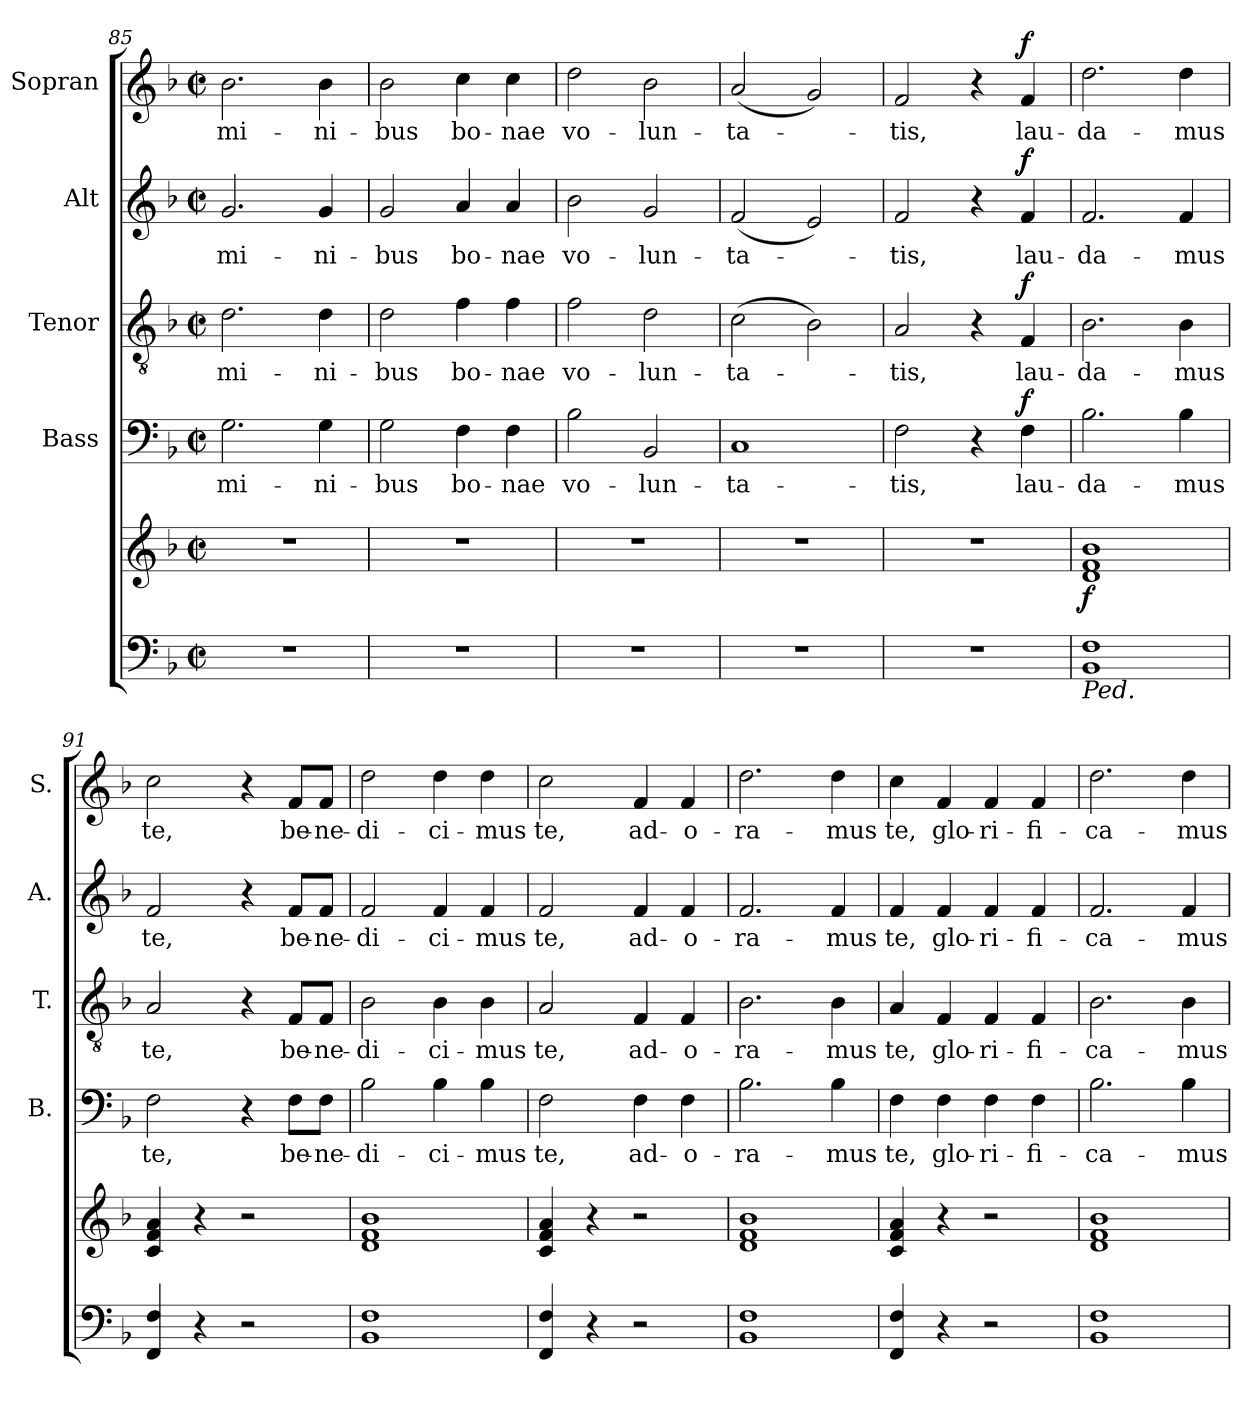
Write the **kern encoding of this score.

**kern	**kern	**dynam	**kern	**text	**dynam	**kern	**text	**dynam	**kern	**text	**dynam	**kern	**text	**dynam
*part5	*part5	*part5	*part4	*part4	*part4	*part3	*part3	*part3	*part2	*part2	*part2	*part1	*part1	*part1
*staff6	*staff5	*staff5/6	*staff4	*staff4	*staff4	*staff3	*staff3	*staff3	*staff2	*staff2	*staff2	*staff1	*staff1	*staff1
*	*	*	*I"Bass	*	*	*I"Tenor	*	*	*I"Alt	*	*	*I"Sopran	*	*
*	*	*	*I'B.	*	*	*I'T.	*	*	*I'A.	*	*	*I'S.	*	*
*clefF4	*clefG2	*	*clefF4	*	*	*clefGv2	*	*	*clefG2	*	*	*clefG2	*	*
*k[b-]	*k[b-]	*	*k[b-]	*	*	*k[b-]	*	*	*k[b-]	*	*	*k[b-]	*	*
*F:	*F:	*	*F:	*	*	*F:	*	*	*F:	*	*	*F:	*	*
*M2/2	*M2/2	*	*M2/2	*	*	*M2/2	*	*	*M2/2	*	*	*M2/2	*	*
*met(c|)	*met(c|)	*	*met(c|)	*	*	*met(c|)	*	*	*met(c|)	*	*	*met(c|)	*	*
=85	=85	=85	=85	=85	=85	=85	=85	=85	=85	=85	=85	=85	=85	=85
!	!	!	!	!LO:LY:b	!	!	!LO:LY:b	!	!	!LO:LY:b	!	!	!LO:LY:b	!
1r	1r	.	2.G\	-mi-	.	2.d\	-mi-	.	2.g/	-mi-	.	2.b-\	-mi-	.
!	!	!	!	!LO:LY:b	!	!	!LO:LY:b	!	!	!LO:LY:b	!	!	!LO:LY:b	!
.	.	.	4G\	-ni-	.	4d\	-ni-	.	4g/	-ni-	.	4b-\	-ni-	.
=86	=86	=86	=86	=86	=86	=86	=86	=86	=86	=86	=86	=86	=86	=86
!	!	!	!	!LO:LY:b	!	!	!LO:LY:b	!	!	!LO:LY:b	!	!	!LO:LY:b	!
1r	1r	.	2G\	-bus	.	2d\	-bus	.	2g/	-bus	.	2b-\	-bus	.
!	!	!	!	!LO:LY:b	!	!	!LO:LY:b	!	!	!LO:LY:b	!	!	!LO:LY:b	!
.	.	.	4F\	bo-	.	4f\	bo-	.	4a/	bo-	.	4cc\	bo-	.
!	!	!	!	!LO:LY:b	!	!	!LO:LY:b	!	!	!LO:LY:b	!	!	!LO:LY:b	!
.	.	.	4F\	-nae	.	4f\	-nae	.	4a/	-nae	.	4cc\	-nae	.
=87	=87	=87	=87	=87	=87	=87	=87	=87	=87	=87	=87	=87	=87	=87
!	!	!	!	!LO:LY:b	!	!	!LO:LY:b	!	!	!LO:LY:b	!	!	!LO:LY:b	!
1r	1r	.	2B-\	vo-	.	2f\	vo-	.	2b-\	vo-	.	2dd\	vo-	.
!	!	!	!	!LO:LY:b	!	!	!LO:LY:b	!	!	!LO:LY:b	!	!	!LO:LY:b	!
.	.	.	2BB-/	-lun-	.	2d\	-lun-	.	2g/	-lun-	.	2b-\	-lun-	.
=88	=88	=88	=88	=88	=88	=88	=88	=88	=88	=88	=88	=88	=88	=88
!	!	!	!	!LO:LY:b	!	!	!LO:LY:b	!	!	!LO:LY:b	!	!	!LO:LY:b	!
1r	1r	.	1C	-ta-	.	(>2c\	-ta-	.	(<2f/	-ta-	.	(<2a/	-ta-	.
.	.	.	.	.	.	2B-\)	.	.	2e/)	.	.	2g/)	.	.
=89	=89	=89	=89	=89	=89	=89	=89	=89	=89	=89	=89	=89	=89	=89
!	!	!	!	!LO:LY:b	!	!	!LO:LY:b	!	!	!LO:LY:b	!	!	!LO:LY:b	!
1r	1r	.	2F\	-tis,	.	2A/	-tis,	.	2f/	-tis,	.	2f/	-tis,	.
.	.	.	4r	.	.	4r	.	.	4r	.	.	4r	.	.
!	!	!	!	!LO:LY:b	!LO:DY:a	!	!LO:LY:b	!LO:DY:a	!	!LO:LY:b	!LO:DY:a	!	!LO:LY:b	!LO:DY:a
.	.	.	4F\	lau-	f	4F/	lau-	f	4f/	lau-	f	4f/	lau-	f
!!LO:LB:g=z
=90	=90	=90	=90	=90	=90	=90	=90	=90	=90	=90	=90	=90	=90	=90
!LO:TX:b:i:t=Ped.	!	!	!	!	!	!	!	!	!	!	!	!	!	!
!	!	!LO:DY:b	!	!LO:LY:b	!	!	!LO:LY:b	!	!	!LO:LY:b	!	!	!LO:LY:b	!
1BB- 1F	1d 1f 1b-	f	2.B-\	-da-	.	2.B-\	-da-	.	2.f/	-da-	.	2.dd\	-da-	.
!	!	!	!	!LO:LY:b	!	!	!LO:LY:b	!	!	!LO:LY:b	!	!	!LO:LY:b	!
.	.	.	4B-\	-mus	.	4B-\	-mus	.	4f/	-mus	.	4dd\	-mus	.
=91	=91	=91	=91	=91	=91	=91	=91	=91	=91	=91	=91	=91	=91	=91
!	!	!	!	!LO:LY:b	!	!	!LO:LY:b	!	!	!LO:LY:b	!	!	!LO:LY:b	!
4FF/ 4F/	4c/ 4f/ 4a/	.	2F\	te,	.	2A/	te,	.	2f/	te,	.	2cc\	te,	.
4r	4r	.	.	.	.	.	.	.	.	.	.	.	.	.
2r	2r	.	4r	.	.	4r	.	.	4r	.	.	4r	.	.
!	!	!	!	!LO:LY:b	!	!	!LO:LY:b	!	!	!LO:LY:b	!	!	!LO:LY:b	!
.	.	.	8F\L	be-	.	8F/L	be-	.	8f/L	be-	.	8f/L	be-	.
!	!	!	!	!LO:LY:b	!	!	!LO:LY:b	!	!	!LO:LY:b	!	!	!LO:LY:b	!
.	.	.	8F\J	-ne-	.	8F/J	-ne-	.	8f/J	-ne-	.	8f/J	-ne-	.
=92	=92	=92	=92	=92	=92	=92	=92	=92	=92	=92	=92	=92	=92	=92
!	!	!	!	!LO:LY:b	!	!	!LO:LY:b	!	!	!LO:LY:b	!	!	!LO:LY:b	!
1BB- 1F	1d 1f 1b-	.	2B-\	-di-	.	2B-\	-di-	.	2f/	-di-	.	2dd\	-di-	.
!	!	!	!	!LO:LY:b	!	!	!LO:LY:b	!	!	!LO:LY:b	!	!	!LO:LY:b	!
.	.	.	4B-\	-ci-	.	4B-\	-ci-	.	4f/	-ci-	.	4dd\	-ci-	.
!	!	!	!	!LO:LY:b	!	!	!LO:LY:b	!	!	!LO:LY:b	!	!	!LO:LY:b	!
.	.	.	4B-\	-mus	.	4B-\	-mus	.	4f/	-mus	.	4dd\	-mus	.
=93	=93	=93	=93	=93	=93	=93	=93	=93	=93	=93	=93	=93	=93	=93
!	!	!	!	!LO:LY:b	!	!	!LO:LY:b	!	!	!LO:LY:b	!	!	!LO:LY:b	!
4FF/ 4F/	4c/ 4f/ 4a/	.	2F\	te,	.	2A/	te,	.	2f/	te,	.	2cc\	te,	.
4r	4r	.	.	.	.	.	.	.	.	.	.	.	.	.
!	!	!	!	!LO:LY:b	!	!	!LO:LY:b	!	!	!LO:LY:b	!	!	!LO:LY:b	!
2r	2r	.	4F\	ad-	.	4F/	ad-	.	4f/	ad-	.	4f/	ad-	.
!	!	!	!	!LO:LY:b	!	!	!LO:LY:b	!	!	!LO:LY:b	!	!	!LO:LY:b	!
.	.	.	4F\	-o-	.	4F/	-o-	.	4f/	-o-	.	4f/	-o-	.
=94	=94	=94	=94	=94	=94	=94	=94	=94	=94	=94	=94	=94	=94	=94
!	!	!	!	!LO:LY:b	!	!	!LO:LY:b	!	!	!LO:LY:b	!	!	!LO:LY:b	!
1BB- 1F	1d 1f 1b-	.	2.B-\	-ra-	.	2.B-\	-ra-	.	2.f/	-ra-	.	2.dd\	-ra-	.
!	!	!	!	!LO:LY:b	!	!	!LO:LY:b	!	!	!LO:LY:b	!	!	!LO:LY:b	!
.	.	.	4B-\	-mus	.	4B-\	-mus	.	4f/	-mus	.	4dd\	-mus	.
=95	=95	=95	=95	=95	=95	=95	=95	=95	=95	=95	=95	=95	=95	=95
!	!	!	!	!LO:LY:b	!	!	!LO:LY:b	!	!	!LO:LY:b	!	!	!LO:LY:b	!
4FF/ 4F/	4c/ 4f/ 4a/	.	4F\	te,	.	4A/	te,	.	4f/	te,	.	4cc\	te,	.
!	!	!	!	!LO:LY:b	!	!	!LO:LY:b	!	!	!LO:LY:b	!	!	!LO:LY:b	!
4r	4r	.	4F\	glo-	.	4F/	glo-	.	4f/	glo-	.	4f/	glo-	.
!	!	!	!	!LO:LY:b	!	!	!LO:LY:b	!	!	!LO:LY:b	!	!	!LO:LY:b	!
2r	2r	.	4F\	-ri-	.	4F/	-ri-	.	4f/	-ri-	.	4f/	-ri-	.
!	!	!	!	!LO:LY:b	!	!	!LO:LY:b	!	!	!LO:LY:b	!	!	!LO:LY:b	!
.	.	.	4F\	-fi-	.	4F/	-fi-	.	4f/	-fi-	.	4f/	-fi-	.
=96	=96	=96	=96	=96	=96	=96	=96	=96	=96	=96	=96	=96	=96	=96
!	!	!	!	!LO:LY:b	!	!	!LO:LY:b	!	!	!LO:LY:b	!	!	!LO:LY:b	!
1BB- 1F	1d 1f 1b-	.	2.B-\	-ca-	.	2.B-\	-ca-	.	2.f/	-ca-	.	2.dd\	-ca-	.
!	!	!	!	!LO:LY:b	!	!	!LO:LY:b	!	!	!LO:LY:b	!	!	!LO:LY:b	!
.	.	.	4B-\	-mus	.	4B-\	-mus	.	4f/	-mus	.	4dd\	-mus	.
=	=	=	=	=	=	=	=	=	=	=	=	=	=	=
*-	*-	*-	*-	*-	*-	*-	*-	*-	*-	*-	*-	*-	*-	*-
